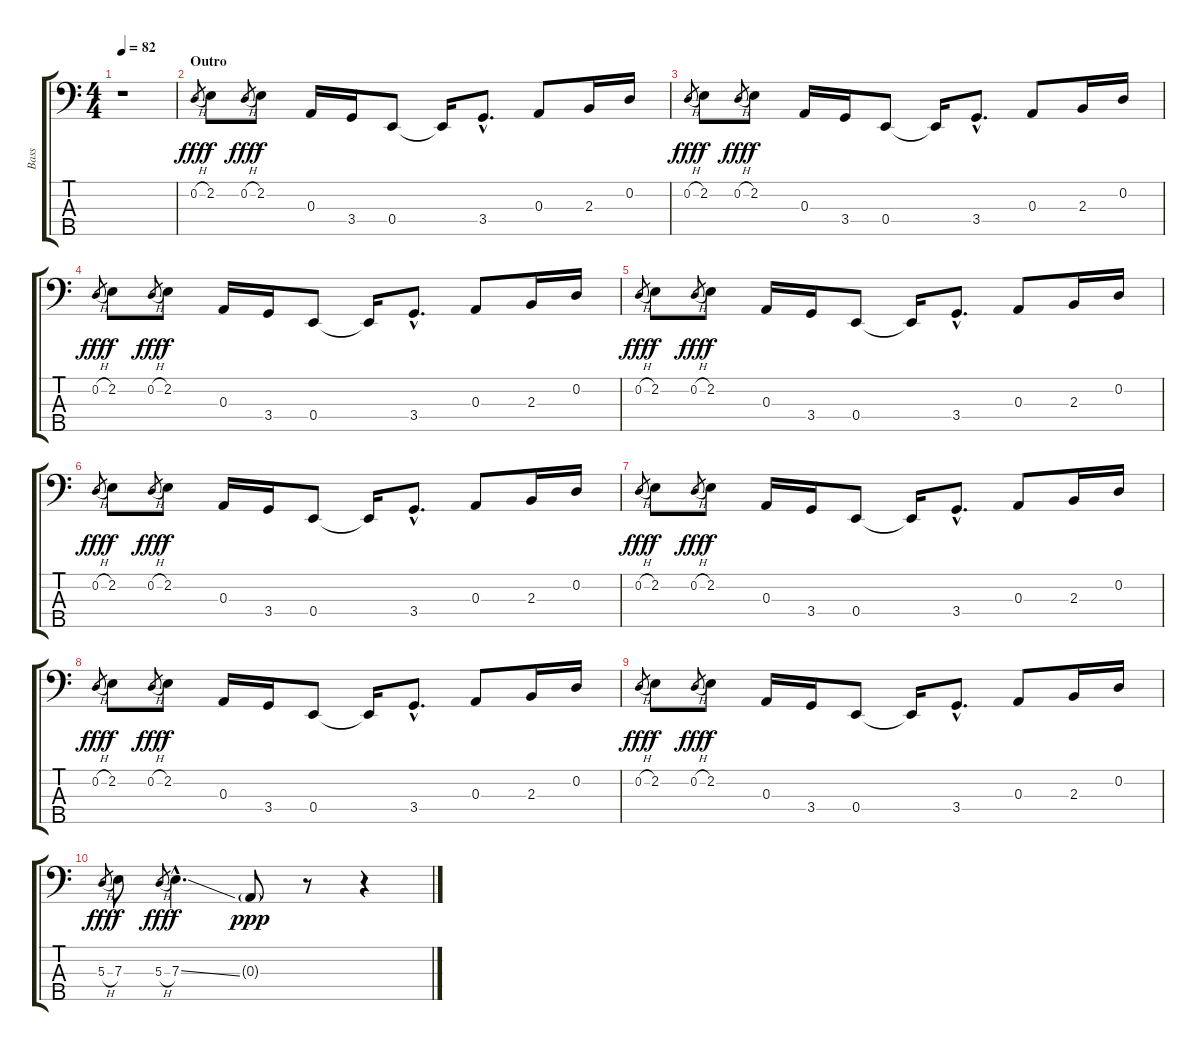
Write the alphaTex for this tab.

\track ("Bass" "Bass") {instrument electricbasspick}
\staff {score tabs}
\tuning (G2 D2 A1 E1 B0) {hide}
\ts (4 4)
\tempo 82
\clef f4
\ks c
r.1{dy f} |
\section ("" "Outro")
0.2{h}.8{gr dy fff} 2.2.8{dy f} 0.2{h}.8{gr dy fff} 2.2.8{dy f} 0.3.16 3.4.16 0.4.8 0.4{t}.16 3.4{hac}.8{d} 0.3.8 2.3.16 0.2.16 |
0.2{h}.8{gr dy fff} 2.2.8{dy f} 0.2{h}.8{gr dy fff} 2.2.8{dy f} 0.3.16 3.4.16 0.4.8 0.4{t}.16 3.4{hac}.8{d} 0.3.8 2.3.16 0.2.16 |
0.2{h}.8{gr dy fff} 2.2.8{dy f} 0.2{h}.8{gr dy fff} 2.2.8{dy f} 0.3.16 3.4.16 0.4.8 0.4{t}.16 3.4{hac}.8{d} 0.3.8 2.3.16 0.2.16 |
0.2{h}.8{gr dy fff} 2.2.8{dy f} 0.2{h}.8{gr dy fff} 2.2.8{dy f} 0.3.16 3.4.16 0.4.8 0.4{t}.16 3.4{hac}.8{d} 0.3.8 2.3.16 0.2.16 |
0.2{h}.8{gr dy fff} 2.2.8{dy f} 0.2{h}.8{gr dy fff} 2.2.8{dy f} 0.3.16 3.4.16 0.4.8 0.4{t}.16 3.4{hac}.8{d} 0.3.8 2.3.16 0.2.16 |
0.2{h}.8{gr dy fff} 2.2.8{dy f} 0.2{h}.8{gr dy fff} 2.2.8{dy f} 0.3.16 3.4.16 0.4.8 0.4{t}.16 3.4{hac}.8{d} 0.3.8 2.3.16 0.2.16 |
0.2{h}.8{gr dy fff} 2.2.8{dy f} 0.2{h}.8{gr dy fff} 2.2.8{dy f} 0.3.16 3.4.16 0.4.8 0.4{t}.16 3.4{hac}.8{d} 0.3.8 2.3.16 0.2.16 |
0.2{h}.8{gr dy fff} 2.2.8{dy f} 0.2{h}.8{gr dy fff} 2.2.8{dy f} 0.3.16 3.4.16 0.4.8 0.4{t}.16 3.4{hac}.8{d} 0.3.8 2.3.16 0.2.16 |
5.3{h}.8{gr dy fff} 7.3.8{dy f} 5.3{h}.8{gr dy fff} 7.3{ss hac}.4{d dy f} 0.3{g}.8{dy ppp} r.8 r.4
